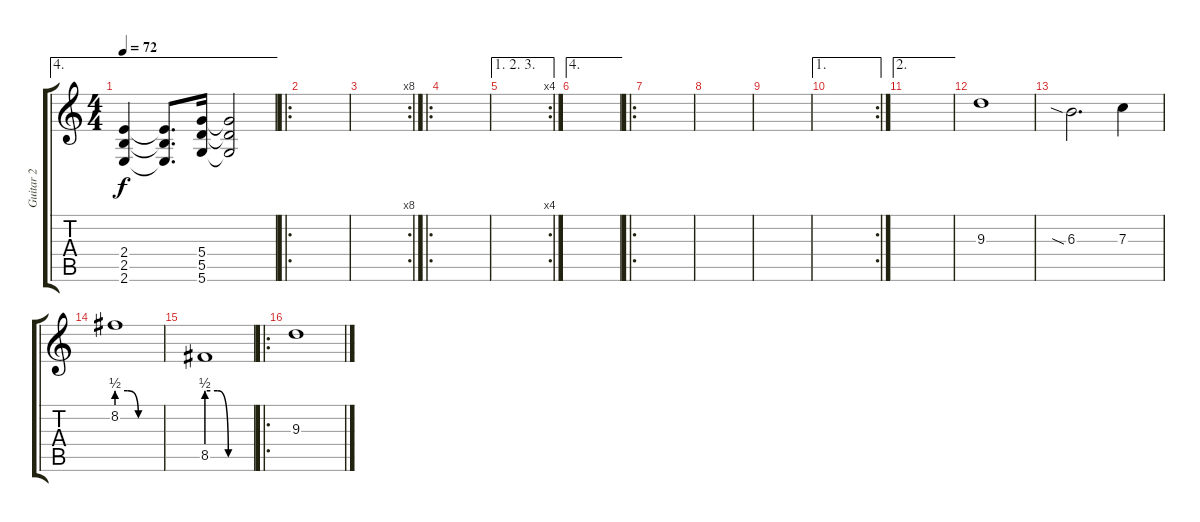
\track ("Guitar 2" "Guitar 2") {instrument overdrivenguitar}
\staff {score tabs}
\tuning (E4 A3 F3 D3 A2 D2) {hide}
\ae 4
\ts (4 4)
\tempo 72
\clef g2
\ks c
(2.4 2.5 2.6).4{dy f} (2.4{t} 2.5{t} 2.6{t}).8{d} (5.4 5.5 5.6).16 (5.4{t} 5.5{t} 5.6{t}).2 |
\ro
|
\rc 8
|
\ro
|
\ae (1 2 3)
\rc 4
|
\ae 4
|
\ro
|
|
|
\ae 1
\rc 2
|
\ae 2
|
9.3.1{volume 13 balance 8 instrument overdrivenguitar} |
6.3{sia}.2{d} 7.3.4 |
8.2{be (custom 0 2 15 2 30 0 60 0)}.1 |
8.5{be (custom 0 2 15 2 30 0 60 0)}.1 |
\ro
9.3.1
